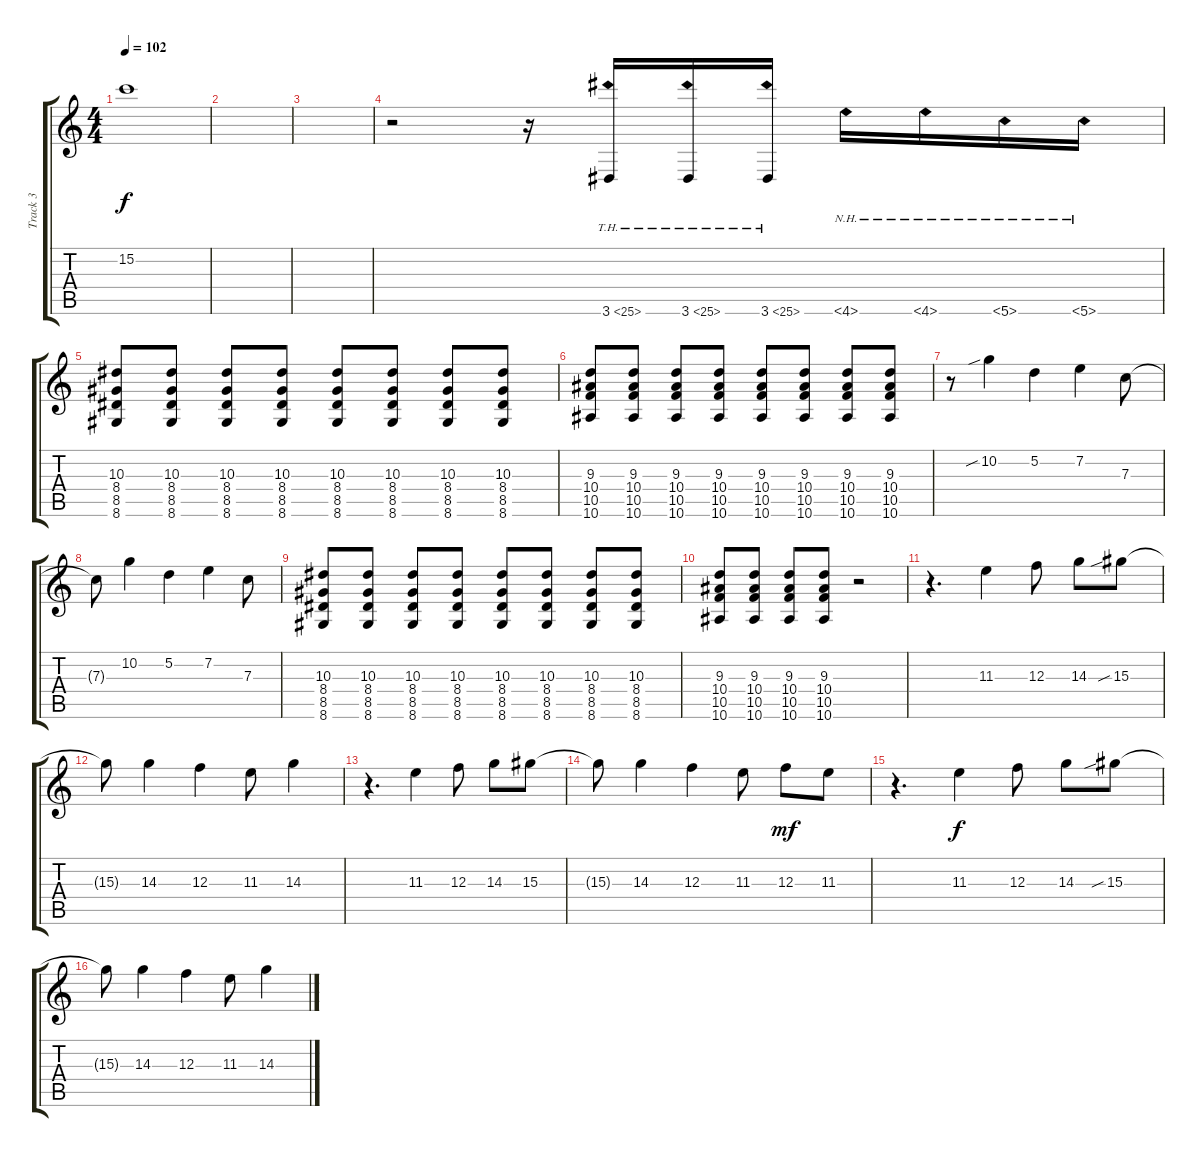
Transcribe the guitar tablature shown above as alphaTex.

\track ("Track 3" "Track 3") {instrument distortionguitar}
\staff {score tabs}
\tuning (D4 A3 F3 C3 G2 C2) {hide}
\ts (4 4)
\tempo 102
\clef g2
\ks c
15.2{t}.1{dy f volume 0} |
|
|
r.2 r.16 3.6{th 22}.16{volume 11} 3.6{th 22}.16 3.6{th 22}.16 4.6{nh}.16 4.6{nh}.16 5.6{nh}.16 5.6{nh}.16 |
(10.3 8.4 8.5 8.6).8{volume 13} (10.3 8.4 8.5 8.6).8 (10.3 8.4 8.5 8.6).8 (10.3 8.4 8.5 8.6).8 (10.3 8.4 8.5 8.6).8 (10.3 8.4 8.5 8.6).8 (10.3 8.4 8.5 8.6).8 (10.3 8.4 8.5 8.6).8 |
(9.3 10.4 10.5 10.6).8 (9.3 10.4 10.5 10.6).8 (9.3 10.4 10.5 10.6).8 (9.3 10.4 10.5 10.6).8 (9.3 10.4 10.5 10.6).8 (9.3 10.4 10.5 10.6).8 (9.3 10.4 10.5 10.6).8 (9.3 10.4 10.5 10.6).8 |
r.8 10.2{sib}.4 5.2.4 7.2.4 7.3.8 |
7.3{t}.8 10.2.4 5.2.4 7.2.4 7.3.8 |
(10.3 8.4 8.5 8.6).8{volume 13} (10.3 8.4 8.5 8.6).8 (10.3 8.4 8.5 8.6).8 (10.3 8.4 8.5 8.6).8 (10.3 8.4 8.5 8.6).8 (10.3 8.4 8.5 8.6).8 (10.3 8.4 8.5 8.6).8 (10.3 8.4 8.5 8.6).8 |
(9.3 10.4 10.5 10.6).8 (9.3 10.4 10.5 10.6).8 (9.3 10.4 10.5 10.6).8 (9.3 10.4 10.5 10.6).8 r.2{volume 0} |
r.4{d} 11.3.4{volume 11} 12.3.8 14.3.8 15.3{sib}.8 |
15.3{t}.8 14.3.4 12.3.4 11.3.8 14.3.4 |
r.4{d} 11.3.4 12.3.8 14.3.8 15.3.8 |
15.3{t}.8 14.3.4 12.3.4 11.3.8 12.3.8{dy mf} 11.3.8 |
r.4{d} 11.3.4{dy f} 12.3.8 14.3.8 15.3{sib}.8 |
15.3{t}.8 14.3.4 12.3.4 11.3.8 14.3.4
